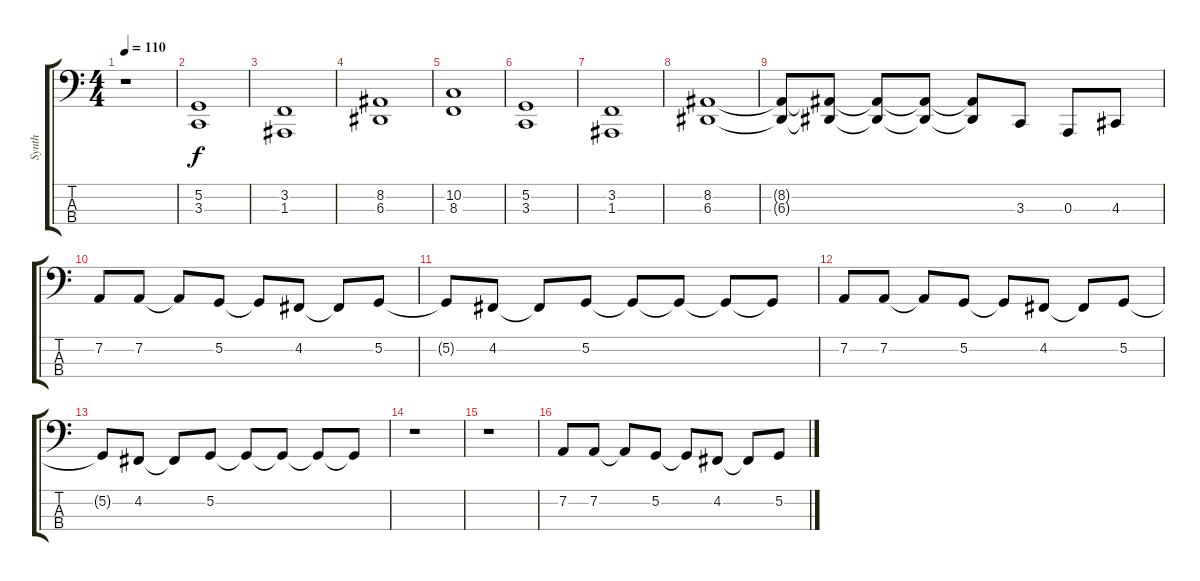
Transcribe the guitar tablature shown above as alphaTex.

\track ("Synth" "Synth") {instrument tremolostrings}
\staff {score tabs}
\tuning (G2 D2 A1 E1) {hide}
\ts (4 4)
\tempo 110
\clef f4
\ks c
r.1{dy f} |
(5.2 3.3).1 |
(3.2 1.3).1 |
(8.2 6.3).1 |
(10.2 8.3).1 |
(5.2 3.3).1 |
(3.2 1.3).1 |
(8.2 6.3).1 |
(8.2{t} 6.3{t}).8 (8.2{t} 6.3{t}).8 (8.2{t} 6.3{t}).8 (8.2{t} 6.3{t}).8 (8.2{t} 6.3{t}).8 3.3.8 0.3.8 4.3.8 |
7.2.8 7.2.8 7.2{t}.8 5.2.8 5.2{t}.8 4.2.8 4.2{t}.8 5.2.8 |
5.2{t}.8 4.2.8 4.2{t}.8 5.2.8 5.2{t}.8 5.2{t}.8 5.2{t}.8 5.2{t}.8 |
7.2.8 7.2.8 7.2{t}.8 5.2.8 5.2{t}.8 4.2.8 4.2{t}.8 5.2.8 |
5.2{t}.8 4.2.8 4.2{t}.8 5.2.8 5.2{t}.8 5.2{t}.8 5.2{t}.8 5.2{t}.8 |
r.1 |
r.1 |
7.2.8 7.2.8 7.2{t}.8 5.2.8 5.2{t}.8 4.2.8 4.2{t}.8 5.2.8
